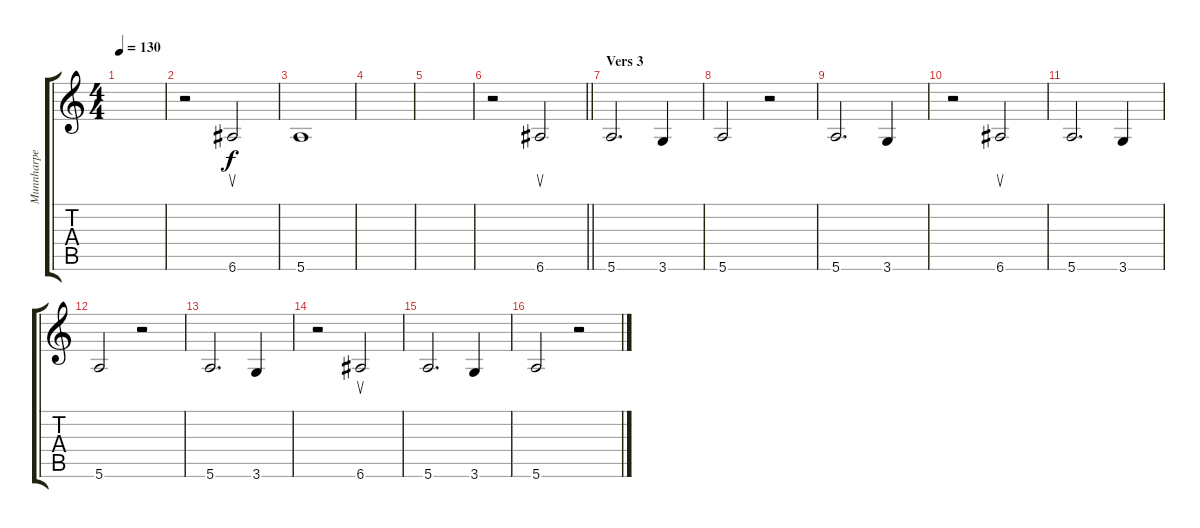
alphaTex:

\track ("Munnharpe" "Munnharpe") {instrument fretlessbass}
\staff {score tabs}
\tuning (E4 B3 G3 D3 A2 E2) {hide}
\ts (4 4)
\tempo 130
\clef g2
\ks c
|
r.2 6.6.2{su} |
5.6.1 |
|
|
\barLineRight lightlight
r.2 6.6.2{su} |
\section ("" "Vers 3")
5.6.2{d} 3.6.4 |
5.6.2 r.2 |
5.6.2{d} 3.6.4 |
r.2 6.6.2{su} |
5.6.2{d} 3.6.4 |
5.6.2 r.2 |
5.6.2{d} 3.6.4 |
r.2 6.6.2{su} |
5.6.2{d} 3.6.4 |
5.6.2 r.2
